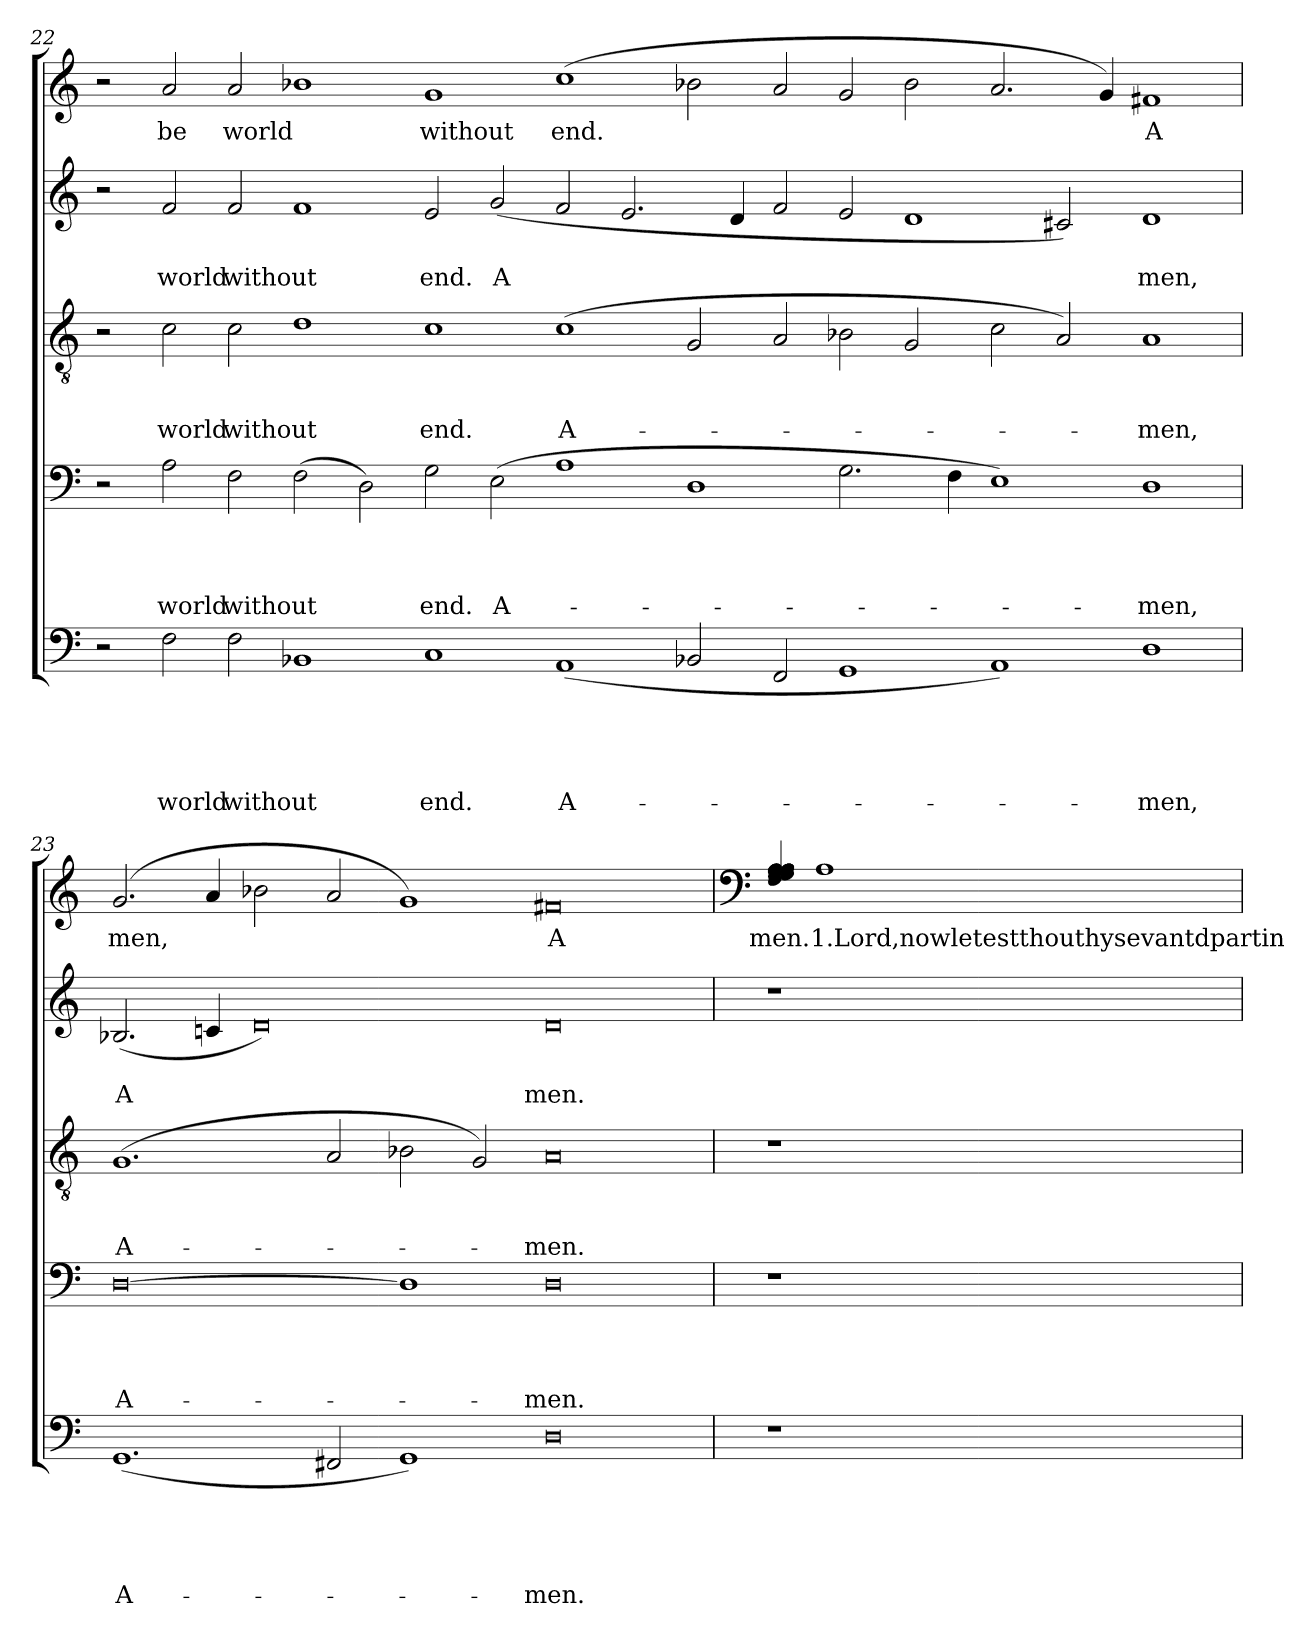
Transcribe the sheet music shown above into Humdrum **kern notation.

**kern	**text	**text	**text	**text	**text	**kern	**text	**text	**text	**text	**kern	**text	**text	**text	**kern	**text	**text	**kern	**text
*part5	*part5	*part5	*part5	*part5	*part5	*part4	*part4	*part4	*part4	*part4	*part3	*part3	*part3	*part3	*part2	*part2	*part2	*part1	*part1
*staff5	*staff5	*staff5	*staff5	*staff5	*staff5	*staff4	*staff4	*staff4	*staff4	*staff4	*staff3	*staff3	*staff3	*staff3	*staff2	*staff2	*staff2	*staff1	*staff1
!!LO:PB:g=z
*clefF4	*	*	*	*	*	*clefF4	*	*	*	*	*clefGv2	*	*	*	*clefG2	*	*	*clefG2	*
*k[]	*	*	*	*	*	*k[]	*	*	*	*	*k[]	*	*	*	*k[]	*	*	*k[]	*
*C:	*	*	*	*	*	*C:	*	*	*	*	*C:	*	*	*	*C:	*	*	*C:	*
=22	=22	=22	=22	=22	=22	=22	=22	=22	=22	=22	=22	=22	=22	=22	=22	=22	=22	=22	=22
2r	.	.	.	.	.	2r	.	.	.	.	2r	.	.	.	2r	.	.	2r	.
!	!	!	!	!	!LO:LY:b:rj	!	!	!	!	!LO:LY:b:rj	!	!	!	!LO:LY:b:rj	!	!	!LO:LY:b:rj	!	!LO:LY:b:rj
2F\	.	.	.	.	world	2A\	.	.	.	world	2c\	.	.	world	2f/	.	world	2a/	be
!	!	!	!	!	!LO:LY:b:rj	!	!	!	!	!LO:LY:b:rj	!	!	!	!LO:LY:b:rj	!	!	!LO:LY:b:rj	!	!LO:LY:b:rj
2F\	.	.	.	.	without	2F\	.	.	.	without	2c\	.	.	without	2f/	.	without	2a/	world
1BB-X	.	.	.	.	.	(>2F\	.	.	.	.	1d	.	.	.	1f	.	.	1b-X	.
.	.	.	.	.	.	2D\)	.	.	.	.	.	.	.	.	.	.	.	.	.
!	!	!	!	!	!LO:LY:b:rj	!	!	!	!	!LO:LY:b:rj	!	!	!	!LO:LY:b:rj	!	!	!LO:LY:b:rj	!	!LO:LY:b:rj
1C	.	.	.	.	end.	2G\	.	.	.	end.	1c	.	.	end.	2e/	.	end.	1g	without
!	!	!	!	!	!	!	!	!	!	!LO:LY:b:rj	!	!	!	!	!	!	!LO:LY:b:rj	!	!
.	.	.	.	.	.	(>2E\	.	.	.	A-	.	.	.	.	(<2g/	.	A	.	.
!	!	!	!	!	!LO:LY:b:rj	!	!	!	!	!	!	!	!	!LO:LY:b:rj	!	!	!	!	!LO:LY:b:rj
(<1AA	.	.	.	.	A-	1A	.	.	.	.	(>1c	.	.	A-	2f/	.	.	(>1cc	end.
.	.	.	.	.	.	.	.	.	.	.	.	.	.	.	2.e/	.	.	.	.
2BB-X/	.	.	.	.	.	1D	.	.	.	.	2G/	.	.	.	.	.	.	2b-X\	.
.	.	.	.	.	.	.	.	.	.	.	.	.	.	.	4d/	.	.	.	.
2FF/	.	.	.	.	.	.	.	.	.	.	2A/	.	.	.	2f/	.	.	2a/	.
1GG	.	.	.	.	.	2.G\	.	.	.	.	2B-X\	.	.	.	2e/	.	.	2g/	.
.	.	.	.	.	.	.	.	.	.	.	2G/	.	.	.	1d	.	.	2b-\	.
.	.	.	.	.	.	4F\	.	.	.	.	.	.	.	.	.	.	.	.	.
1AA)	.	.	.	.	.	1E)	.	.	.	.	2c\	.	.	.	.	.	.	2.a/	.
.	.	.	.	.	.	.	.	.	.	.	2A/)	.	.	.	2c#X/)	.	.	.	.
.	.	.	.	.	.	.	.	.	.	.	.	.	.	.	.	.	.	4g/)	.
!	!	!	!	!	!LO:LY:b:rj	!	!	!	!	!LO:LY:b:rj	!	!	!	!LO:LY:b:rj	!	!	!LO:LY:b:rj	!	!LO:LY:b:rj
1D	.	.	.	.	-men,	1D	.	.	.	-men,	1A	.	.	-men,	1d	.	men,	1f#X	A
=23	=23	=23	=23	=23	=23	=23	=23	=23	=23	=23	=23	=23	=23	=23	=23	=23	=23	=23	=23
!	!	!	!	!	!LO:LY:b:rj	!	!	!	!	!LO:LY:b:rj	!	!	!	!LO:LY:b:rj	!	!	!LO:LY:b:rj	!	!LO:LY:b:rj
(<1.GG	.	.	.	.	A-	[>0D	.	.	.	A-	(>1.G	.	.	A-	(<2.B-X/	.	A	(2.g/	men,
.	.	.	.	.	.	.	.	.	.	.	.	.	.	.	4cn/	.	.	4a/	.
.	.	.	.	.	.	.	.	.	.	.	.	.	.	.	0d)	.	.	2b-X\	.
2FF#X/	.	.	.	.	.	.	.	.	.	.	2A/	.	.	.	.	.	.	2a/	.
1GG)	.	.	.	.	.	1D]	.	.	.	.	2B-X\	.	.	.	.	.	.	1g)	.
.	.	.	.	.	.	.	.	.	.	.	2G/)	.	.	.	.	.	.	.	.
!	!	!	!	!	!LO:LY:b:rj	!	!	!	!	!LO:LY:b:rj	!	!	!	!LO:LY:b:rj	!	!	!LO:LY:b:rj	!	!LO:LY:b:rj
0D	.	.	.	.	-men.	0D	.	.	.	-men.	0A	.	.	-men.	0d	.	men.	0f#X	A
!!LO:PB:g=z
=24	=24	=24	=24	=24	=24	=24	=24	=24	=24	=24	=24	=24	=24	=24	=24	=24	=24	=24	=24
*	*	*	*	*	*	*	*	*	*	*	*	*	*	*	*	*	*	*clefF4	*
!	!	!	!	!	!	!	!	!	!	!	!	!	!	!	!	!	!	!	!LO:LY:b:rj
1r	.	.	.	.	.	1r	.	.	.	.	1r	.	.	.	1r	.	.	4F/ 4G/ 4G/ 4A/ 4A/ 4A/ 4A/ 4A/ 4A/ 4A/ 4A/	men.
!	!	!	!	!	!	!	!	!	!	!	!	!	!	!	!	!	!	!	!LO:LY:b:rj
.	.	.	.	.	.	.	.	.	.	.	.	.	.	.	.	.	.	1A	1.Lord,nowletestthouthysevantdpartin
4ryy	.	.	.	.	.	4ryy	.	.	.	.	4ryy	.	.	.	4ryy	.	.	.	.
=	=	=	=	=	=	=	=	=	=	=	=	=	=	=	=	=	=	=	=
*-	*-	*-	*-	*-	*-	*-	*-	*-	*-	*-	*-	*-	*-	*-	*-	*-	*-	*-	*-
